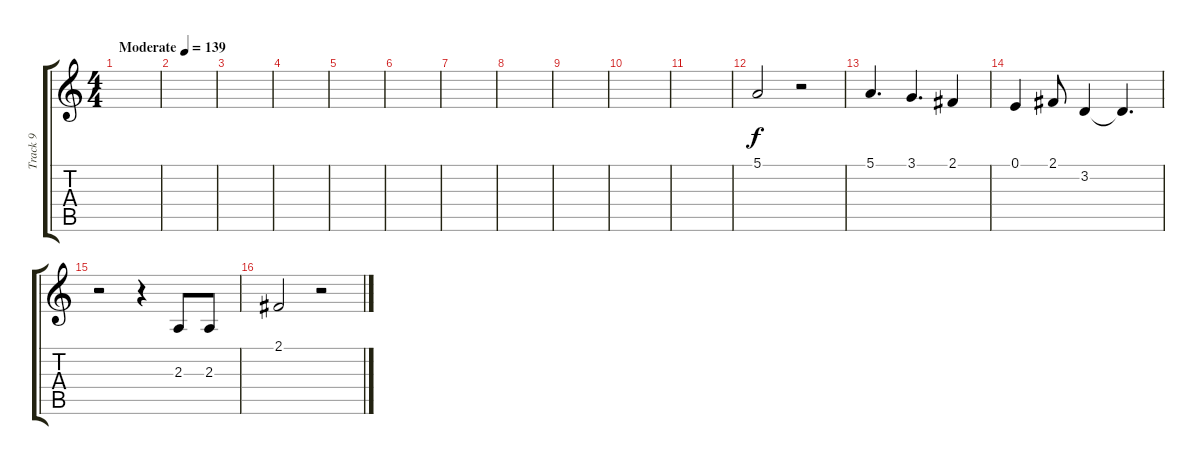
\track ("Track 9" "Track 9") {instrument oboe}
\staff {score tabs}
\tuning (E4 B3 G3 D3 A2 E2) {hide}
\ts (4 4)
\tempo (139 "Moderate")
\clef g2
\ks c
|
|
|
|
|
|
|
|
|
|
|
5.1.2 r.2 |
5.1.4{d} 3.1.4{d} 2.1.4 |
0.1.4 2.1.8 3.2.4 3.2{t}.4{d} |
r.2 r.4 2.3.8 2.3.8 |
2.1.2 r.2
